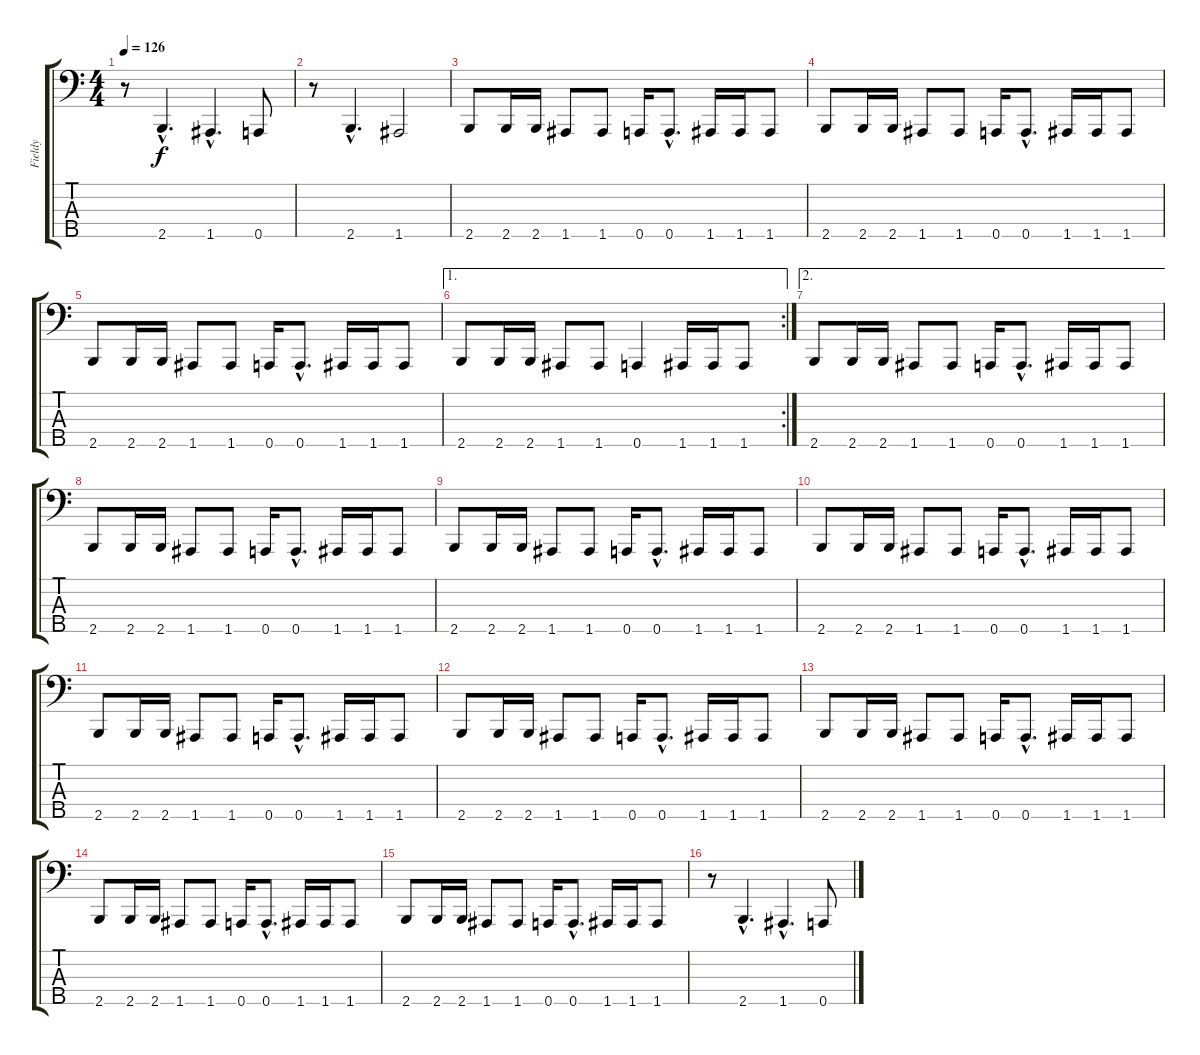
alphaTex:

\track ("Fieldy" "Fieldy") {instrument slapbass1}
\staff {score tabs}
\tuning (F2 C2 G1 D1 A0) {hide}
\ts (4 4)
\tempo 126
\clef f4
\ks c
r.8{dy f} 2.5{hac}.4{d} 1.5{hac}.4{d} 0.5.8 |
r.8 2.5{hac}.4{d} 1.5.2 |
2.5.8 2.5.16 2.5.16 1.5.8 1.5.8 0.5.16 0.5{hac}.8{d} 1.5.16 1.5.16 1.5.8 |
2.5.8 2.5.16 2.5.16 1.5.8 1.5.8 0.5.16 0.5{hac}.8{d} 1.5.16 1.5.16 1.5.8 |
2.5.8 2.5.16 2.5.16 1.5.8 1.5.8 0.5.16 0.5{hac}.8{d} 1.5.16 1.5.16 1.5.8 |
\ae 1
\rc 2
2.5.8 2.5.16 2.5.16 1.5.8 1.5.8 0.5.4 1.5.16 1.5.16 1.5.8 |
\ae 2
2.5.8 2.5.16 2.5.16 1.5.8 1.5.8 0.5.16 0.5{hac}.8{d} 1.5.16 1.5.16 1.5.8 |
2.5.8 2.5.16 2.5.16 1.5.8 1.5.8 0.5.16 0.5{hac}.8{d} 1.5.16 1.5.16 1.5.8 |
2.5.8 2.5.16 2.5.16 1.5.8 1.5.8 0.5.16 0.5{hac}.8{d} 1.5.16 1.5.16 1.5.8 |
2.5.8 2.5.16 2.5.16 1.5.8 1.5.8 0.5.16 0.5{hac}.8{d} 1.5.16 1.5.16 1.5.8 |
2.5.8 2.5.16 2.5.16 1.5.8 1.5.8 0.5.16 0.5{hac}.8{d} 1.5.16 1.5.16 1.5.8 |
2.5.8 2.5.16 2.5.16 1.5.8 1.5.8 0.5.16 0.5{hac}.8{d} 1.5.16 1.5.16 1.5.8 |
2.5.8 2.5.16 2.5.16 1.5.8 1.5.8 0.5.16 0.5{hac}.8{d} 1.5.16 1.5.16 1.5.8 |
2.5.8 2.5.16 2.5.16 1.5.8 1.5.8 0.5.16 0.5{hac}.8{d} 1.5.16 1.5.16 1.5.8 |
2.5.8 2.5.16 2.5.16 1.5.8 1.5.8 0.5.16 0.5{hac}.8{d} 1.5.16 1.5.16 1.5.8 |
r.8 2.5{hac}.4{d} 1.5{hac}.4{d} 0.5.8
